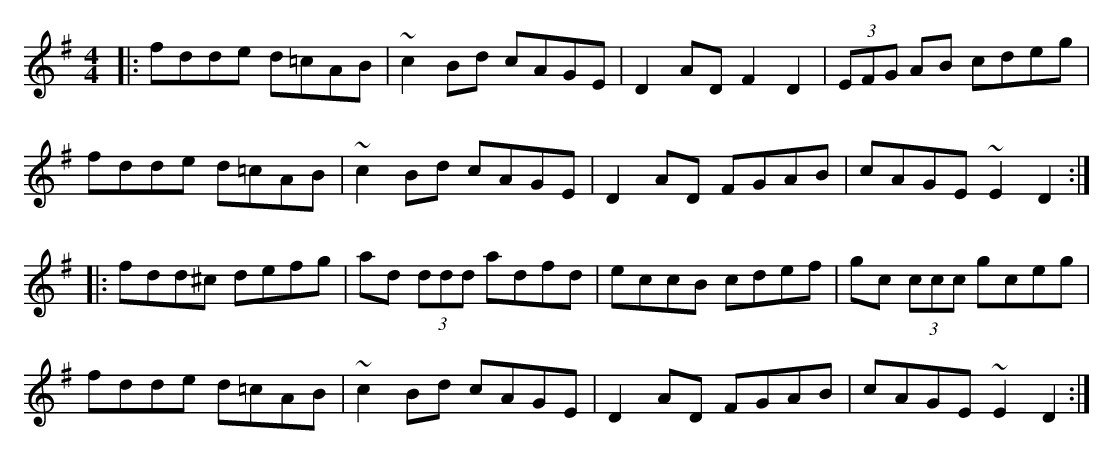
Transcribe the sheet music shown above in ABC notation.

X:1
M:4/4
K:Dmix
|:fdde d=cAB| ~c2 Bd cAGE| D2 AD F2D2| (3EFG AB cdeg|
 fdde d=cAB| ~c2 Bd cAGE| D2 AD FGAB|cAGE ~E2 D2:|
|:fdd^c defg|ad (3ddd adfd| eccB cdef|gc (3ccc gceg|
 fdde d=cAB| ~c2 Bd cAGE| D2 AD FGAB|cAGE ~E2 D2:|
